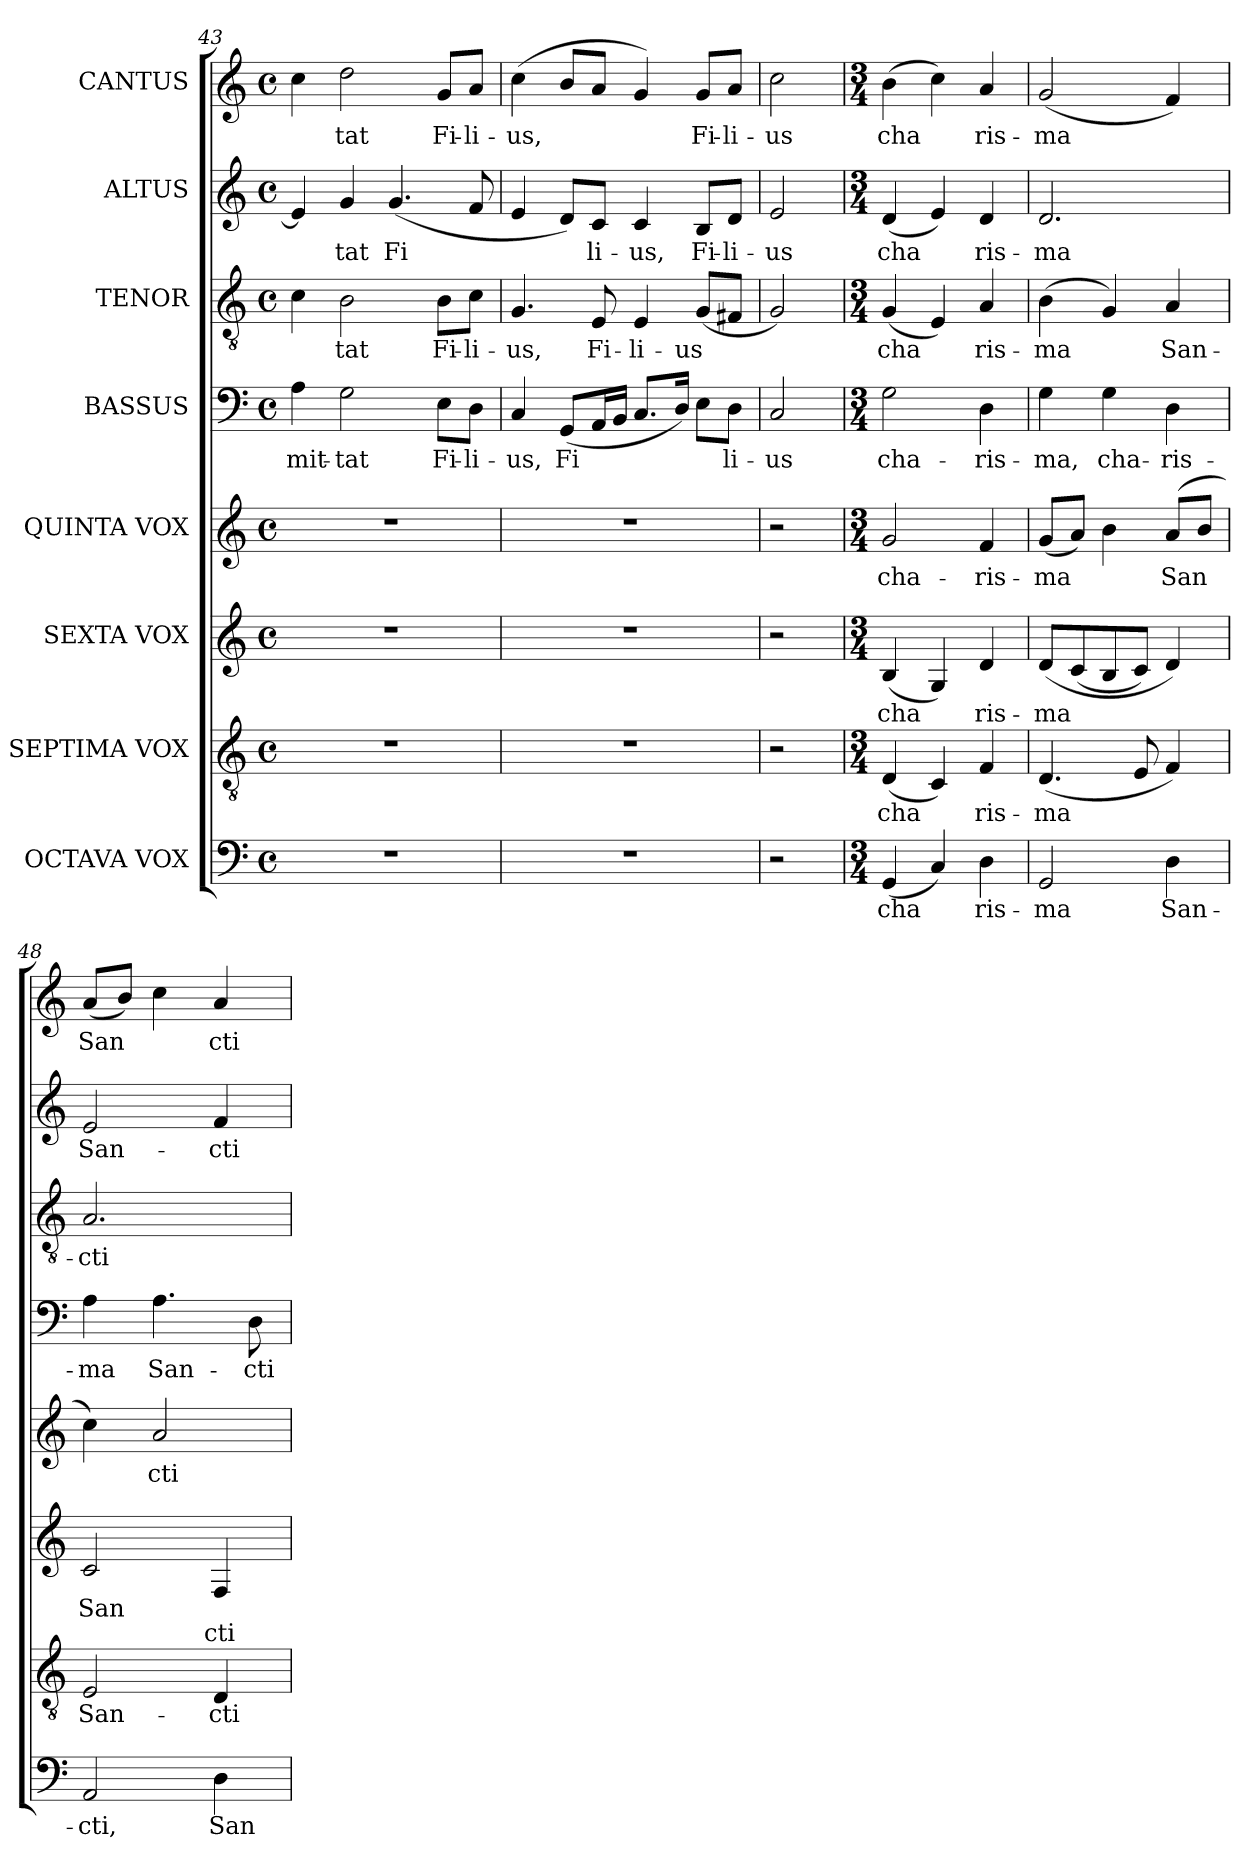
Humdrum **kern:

**kern	**text	**kern	**text	**kern	**text	**kern	**text	**kern	**text	**kern	**text	**kern	**text	**kern	**text
*part8	*part8	*part7	*part7	*part6	*part6	*part5	*part5	*part4	*part4	*part3	*part3	*part2	*part2	*part1	*part1
*staff8	*staff8	*staff7	*staff7	*staff6	*staff6	*staff5	*staff5	*staff4	*staff4	*staff3	*staff3	*staff2	*staff2	*staff1	*staff1
*I"OCTAVA VOX	*	*I"SEPTIMA VOX	*	*I"SEXTA VOX	*	*I"QUINTA VOX	*	*I"BASSUS	*	*I"TENOR	*	*I"ALTUS	*	*I"CANTUS	*
*clefF4	*	*clefGv2	*	*clefG2	*	*clefG2	*	*clefF4	*	*clefGv2	*	*clefG2	*	*clefG2	*
*k[]	*	*k[]	*	*k[]	*	*k[]	*	*k[]	*	*k[]	*	*k[]	*	*k[]	*
*C:	*	*C:	*	*C:	*	*C:	*	*C:	*	*C:	*	*C:	*	*C:	*
*M4/4	*	*M4/4	*	*M4/4	*	*M4/4	*	*M4/4	*	*M4/4	*	*M4/4	*	*M4/4	*
*met(c)	*	*met(c)	*	*met(c)	*	*met(c)	*	*met(c)	*	*met(c)	*	*met(c)	*	*met(c)	*
=43	=43	=43	=43	=43	=43	=43	=43	=43	=43	=43	=43	=43	=43	=43	=43
!	!	!	!	!	!	!	!	!	!LO:LY:b:cj	!	!LO:LY:b:cj	!	!LO:LY:b:cj	!	!LO:LY:b:cj
1r	.	1r	.	1r	.	1r	.	4A\	mit-	4c\	--	4e/]	--	4cc\	--
!	!	!	!	!	!	!	!	!	!LO:LY:b:cj	!	!LO:LY:b:cj	!	!LO:LY:b:cj	!	!LO:LY:b:cj
.	.	.	.	.	.	.	.	2G\	-tat	2B\	-tat	4g/	-tat	2dd\	-tat
!	!	!	!	!	!	!	!	!	!	!	!	!	!LO:LY:b:cj	!	!
.	.	.	.	.	.	.	.	.	.	.	.	(<4.g/	Fi-	.	.
!	!	!	!	!	!	!	!	!	!LO:LY:b:cj	!	!LO:LY:b:cj	!	!	!	!LO:LY:b:cj
.	.	.	.	.	.	.	.	8E\L	Fi-	8B\L	Fi-	.	.	8g/L	Fi-
!	!	!	!	!	!	!	!	!	!LO:LY:b:cj	!	!LO:LY:b:cj	!	!LO:LY:b:cj	!	!LO:LY:b:cj
.	.	.	.	.	.	.	.	8D\J	-li-	8c\J	-li-	8f/	--	8a/J	-li-
=44	=44	=44	=44	=44	=44	=44	=44	=44	=44	=44	=44	=44	=44	=44	=44
!	!	!	!	!	!	!	!	!	!LO:LY:b:cj	!	!LO:LY:b:cj	!	!LO:LY:b:cj	!	!LO:LY:b:cj
1r	.	1r	.	1r	.	1r	.	4C/	-us,	4.G/	-us,	4e/	--	(>4cc\	-us,
!	!	!	!	!	!	!	!	!	!LO:LY:b:cj	!	!	!	!LO:LY:b:cj	!	!LO:LY:b:cj
.	.	.	.	.	.	.	.	(>8GG/L	Fi-	.	.	8d/L)	--	8b/L	.
!	!	!	!	!	!	!	!	!	!LO:LY:b:cj	!	!LO:LY:b:cj	!	!LO:LY:b:cj	!	!LO:LY:b:cj
.	.	.	.	.	.	.	.	16AA/	--	8E/	Fi-	8c/J	-li-	8a/J	.
!	!	!	!	!	!	!	!	!	!LO:LY:b:cj	!	!	!	!	!	!
.	.	.	.	.	.	.	.	16BB/J	--	.	.	.	.	.	.
!	!	!	!	!	!	!	!	!	!LO:LY:b:cj	!	!LO:LY:b:cj	!	!LO:LY:b:cj	!	!LO:LY:b:cj
.	.	.	.	.	.	.	.	8.C/L	--	4E/	-li-	4c/	-us,	4g/)	.
!	!	!	!	!	!	!	!	!	!LO:LY:b:cj	!	!	!	!	!	!
.	.	.	.	.	.	.	.	16D/J)	--	.	.	.	.	.	.
!	!	!	!	!	!	!	!	!	!LO:LY:b:cj	!	!LO:LY:b:cj	!	!LO:LY:b:cj	!	!LO:LY:b:cj
.	.	.	.	.	.	.	.	8E\L	--	(<8G/L	-us	8B/L	Fi-	8g/L	Fi-
!	!	!	!	!	!	!	!	!	!LO:LY:b:cj	!	!LO:LY:b:cj	!	!LO:LY:b:cj	!	!LO:LY:b:cj
.	.	.	.	.	.	.	.	8D\J	-li-	8F#X/J	.	8d/J	-li-	8a/J	-li-
=45	=45	=45	=45	=45	=45	=45	=45	=45	=45	=45	=45	=45	=45	=45	=45
!	!	!	!	!	!	!	!	!	!LO:LY:b:cj	!	!LO:LY:b:cj	!	!LO:LY:b:cj	!	!LO:LY:b:cj
2r	.	2r	.	2r	.	2r	.	2C/	-us	2G/)	.	2e/	-us	2cc\	-us
!!LO:PB:g=z
=46	=46	=46	=46	=46	=46	=46	=46	=46	=46	=46	=46	=46	=46	=46	=46
*M3/4	*	*M3/4	*	*M3/4	*	*M3/4	*	*M3/4	*	*M3/4	*	*M3/4	*	*M3/4	*
!	!LO:LY:b:cj	!	!LO:LY:b:cj	!	!LO:LY:b:rj	!	!LO:LY:b:cj	!	!LO:LY:b:cj	!	!LO:LY:b:cj	!	!LO:LY:b:cj	!	!LO:LY:b:cj
(<4GG/	cha-	(<4D/	cha-	(<4B/	cha-	2g/	cha-	2G\	cha-	(<4G/	cha-	(<4d/	cha-	(>4b\	cha-
!	!LO:LY:b:cj	!	!LO:LY:b:cj	!	!LO:LY:b:rj	!	!	!	!	!	!LO:LY:b:cj	!	!LO:LY:b:cj	!	!LO:LY:b:cj
4C/)	--	4C/)	--	4G/)	--	.	.	.	.	4E/)	--	4e/)	--	4cc\)	--
!	!LO:LY:b:cj	!	!LO:LY:b:cj	!	!LO:LY:b:rj	!	!LO:LY:b:cj	!	!LO:LY:b:cj	!	!LO:LY:b:cj	!	!LO:LY:b:cj	!	!LO:LY:b:cj
4D\	-ris-	4F/	-ris-	4d/	-ris-	4f/	-ris-	4D\	-ris-	4A/	-ris-	4d/	-ris-	4a/	-ris-
=47	=47	=47	=47	=47	=47	=47	=47	=47	=47	=47	=47	=47	=47	=47	=47
!	!LO:LY:b:cj	!	!LO:LY:b:cj	!	!LO:LY:b:rj	!	!LO:LY:b:cj	!	!LO:LY:b:cj	!	!LO:LY:b:cj	!	!LO:LY:b:cj	!	!LO:LY:b:cj
2GG/	-ma	(<4.D/	-ma	(<8d/L	-ma	(>8g/L	-ma	4G\	-ma,	(>4B\	-ma	2.d/	-ma	(<2g/	-ma
!	!	!	!	!	!LO:LY:b:rj	!	!LO:LY:b:cj	!	!	!	!	!	!	!	!
.	.	.	.	(<8c/	.	8a/J)	.	.	.	.	.	.	.	.	.
!	!	!	!	!	!LO:LY:b:rj	!	!LO:LY:b:cj	!	!LO:LY:b:cj	!	!LO:LY:b:cj	!	!	!	!
.	.	.	.	8B/	.	4b\	.	4G\	cha-	4G/)	.	.	.	.	.
!	!	!	!LO:LY:b:cj	!	!LO:LY:b:rj	!	!	!	!	!	!	!	!	!	!
.	.	8E/	.	8c/J)	.	.	.	.	.	.	.	.	.	.	.
!	!LO:LY:b:cj	!	!LO:LY:b:cj	!	!LO:LY:b:rj	!	!LO:LY:b:cj	!	!LO:LY:b:cj	!	!LO:LY:b:cj	!	!	!	!LO:LY:b:cj
4D\	San-	4F/)	.	4d/)	.	(>8a/L	San-	4D\	-ris-	4A/	San-	.	.	4f/)	.
!	!	!	!	!	!	!	!LO:LY:b:cj	!	!	!	!	!	!	!	!
.	.	.	.	.	.	8b/J	--	.	.	.	.	.	.	.	.
=48	=48	=48	=48	=48	=48	=48	=48	=48	=48	=48	=48	=48	=48	=48	=48
!	!LO:LY:b:cj	!	!LO:LY:b:cj	!	!LO:LY:b:rj	!	!LO:LY:b:cj	!	!LO:LY:b:cj	!	!LO:LY:b:cj	!	!LO:LY:b:cj	!	!LO:LY:b:cj
*	*	*^	*	*	*	*	*	*	*	*	*	*	*	*	*
2AA/	-cti,	2E/	4ryy	San-	2c/	San-	4cc\)	--	4A\	-ma	2.A/	-cti	2e/	San-	(>8a/L	San-
!	!	!	!	!	!	!	!	!	!	!	!	!	!	!	!	!LO:LY:b:cj
.	.	.	.	.	.	.	.	.	.	.	.	.	.	.	8b/J)	--
!	!	!	!	!	!	!	!	!LO:LY:b:cj	!	!LO:LY:b:cj	!	!	!	!	!	!LO:LY:b:cj
.	.	.	8...ryy	.	.	.	2a/	-cti	4.A\	San-	.	.	.	.	4cc\	--
!	!	!	!LO:TX:a:t=cti	!	!	!	!	!	!	!	!	!	!	!	!	!
.	.	.	4ryy	.	.	.	.	.	.	.	.	.	.	.	.	.
!	!LO:LY:b:cj	!	!	!LO:LY:b:cj	!	!LO:LY:b:rj	!	!	!	!	!	!	!	!LO:LY:b:cj	!	!LO:LY:b:cj
4D\	San-	4D/	.	-cti	4F/	--	.	.	.	.	.	.	4f/	-cti	4a/	-cti
!	!	!	!	!	!	!	!	!	!	!LO:LY:b:cj	!	!	!	!	!	!
.	.	.	.	.	.	.	.	.	8D\	-cti	.	.	.	.	.	.
.	.	.	64ryy	.	.	.	.	.	.	.	.	.	.	.	.	.
*	*	*v	*v	*	*	*	*	*	*	*	*	*	*	*	*	*
=	=	=	=	=	=	=	=	=	=	=	=	=	=	=	=
*-	*-	*-	*-	*-	*-	*-	*-	*-	*-	*-	*-	*-	*-	*-	*-
